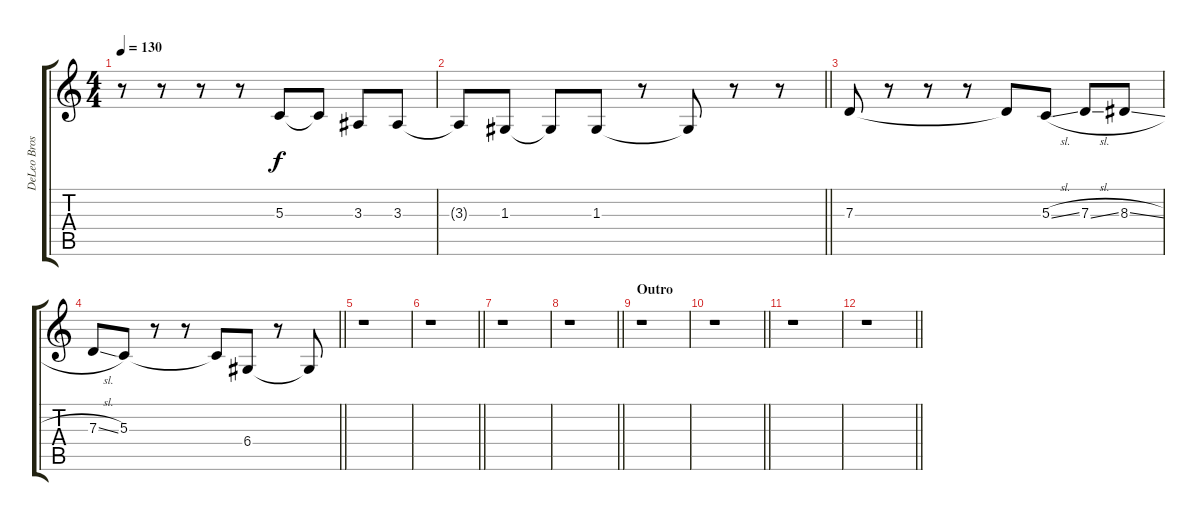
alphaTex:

\track ("DeLeo Bros. (Backround Voice)" "DeLeo Bros") {instrument pad4choir}
\staff {score tabs}
\tuning (E4 B3 G3 D3 A2 E2) {hide}
\ts (4 4)
\tempo 130
\clef g2
\ks c
r.8{dy f} r.8 r.8 r.8 5.3.8 5.3{t}.8 3.3.8 3.3.8 |
\barLineRight lightlight
3.3{t}.8 1.3.8 1.3{t}.8 1.3.8 r.8 1.3{t}.8 r.8 r.8 |
7.3.8 r.8 r.8 r.8 7.3{t}.8 5.3{sl}.8 7.3{sl}.8 8.3{sl}.8 |
\barLineRight lightlight
7.3{sl}.8 5.3.8 r.8 r.8 5.3{t}.8 6.4.8 r.8 6.4{t}.8 |
r.1 |
\barLineRight lightlight
r.1 |
r.1 |
\barLineRight lightlight
r.1 |
\section ("" "Outro")
r.1 |
\barLineRight lightlight
r.1 |
r.1 |
\barLineRight lightlight
r.1
